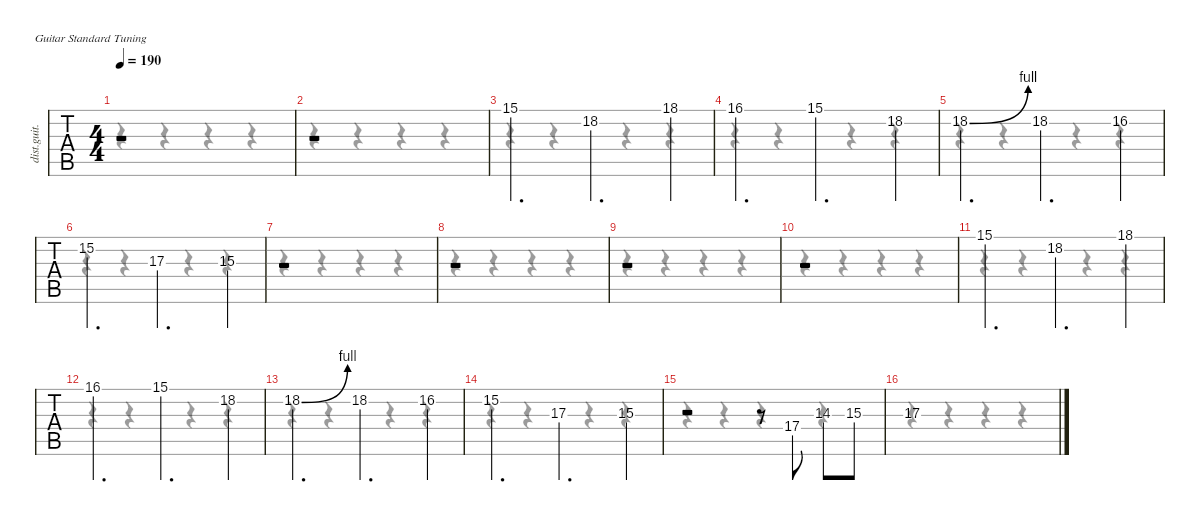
\defaultSystemsLayout 4
\hideDynamics
\bracketExtendMode nobrackets
\track ("Fills" "dist.guit.") {instrument distortionguitar}
\staff {tabs}
\tuning (E4 B3 G3 D3 A2 E2)
\voice
\ts (4 4)
\tempo 190
\clef g2
\ks c
r.1{dy f beam Up} |
r.1{beam Up} |
15.1.4{d beam Up} 18.2.4{d beam Up} 18.1{acc #}.4{beam Up} |
16.1{acc #}.4{d beam Up} 15.1.4{d beam Up} 18.2.4{beam Up} |
18.2{be (bend 0 0 30 4)}.4{d beam Up} 18.2.4{d beam Up} 16.2{acc #}.4{beam Up} |
15.2.4{d beam Up} 17.3.4{d beam Up} 15.3{acc #}.4{beam Up} |
r.1{beam Up} |
r.1{beam Up} |
r.1{beam Up} |
r.1{beam Up} |
15.1.4{d beam Up} 18.2.4{d beam Up} 18.1{acc #}.4{beam Up} |
16.1{acc #}.4{d beam Up} 15.1.4{d beam Up} 18.2.4{beam Up} |
18.2{be (bend 0 0 30 4)}.4{d beam Up} 18.2.4{d beam Up} 16.2{acc #}.4{beam Up} |
15.2.4{d beam Up} 17.3.4{d beam Up} 15.3{acc #}.4{beam Up} |
r.2{beam Up} r.8{beam Up} 17.4.8{beam Up} 14.3.8{beam Up} 15.3{acc #}.8{beam Up} |
17.3.1{beam Up}
\voice
\clef g2
\ottava regular
\simile none
\ks c
r.4{dy mf beam Down} r.4{beam Down} r.4{beam Down} r.4{beam Down} |
r.4{beam Down} r.4{beam Down} r.4{beam Down} r.4{beam Down} |
r.4{beam Down} r.4{beam Down} r.4{beam Down} r.4{beam Down} |
r.4{beam Down} r.4{beam Down} r.4{beam Down} r.4{beam Down} |
r.4{beam Down} r.4{beam Down} r.4{beam Down} r.4{beam Down} |
r.4{beam Down} r.4{beam Down} r.4{beam Down} r.4{beam Down} |
r.4{beam Down} r.4{beam Down} r.4{beam Down} r.4{beam Down} |
r.4{beam Down} r.4{beam Down} r.4{beam Down} r.4{beam Down} |
r.4{beam Down} r.4{beam Down} r.4{beam Down} r.4{beam Down} |
r.4{beam Down} r.4{beam Down} r.4{beam Down} r.4{beam Down} |
r.4{beam Down} r.4{beam Down} r.4{beam Down} r.4{beam Down} |
r.4{beam Down} r.4{beam Down} r.4{beam Down} r.4{beam Down} |
r.4{beam Down} r.4{beam Down} r.4{beam Down} r.4{beam Down} |
r.4{beam Down} r.4{beam Down} r.4{beam Down} r.4{beam Down} |
r.4{beam Down} r.4{beam Down} r.4{beam Down} r.4{beam Down} |
r.4{beam Down} r.4{beam Down} r.4{beam Down} r.4{beam Down}
